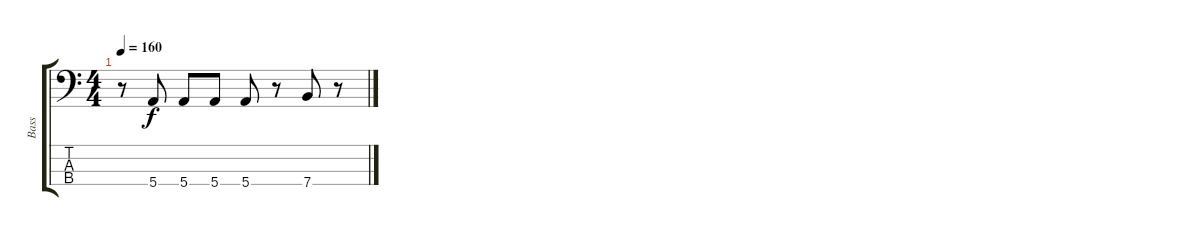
\track ("Bass" "Bass") {instrument electricbassfinger}
\staff {score tabs}
\tuning (G2 D2 A1 E1) {hide}
\ts (4 4)
\tempo 160
\clef f4
\ks c
r.8{dy f} 5.4.8 5.4.8 5.4.8 5.4.8 r.8 7.4.8 r.8
